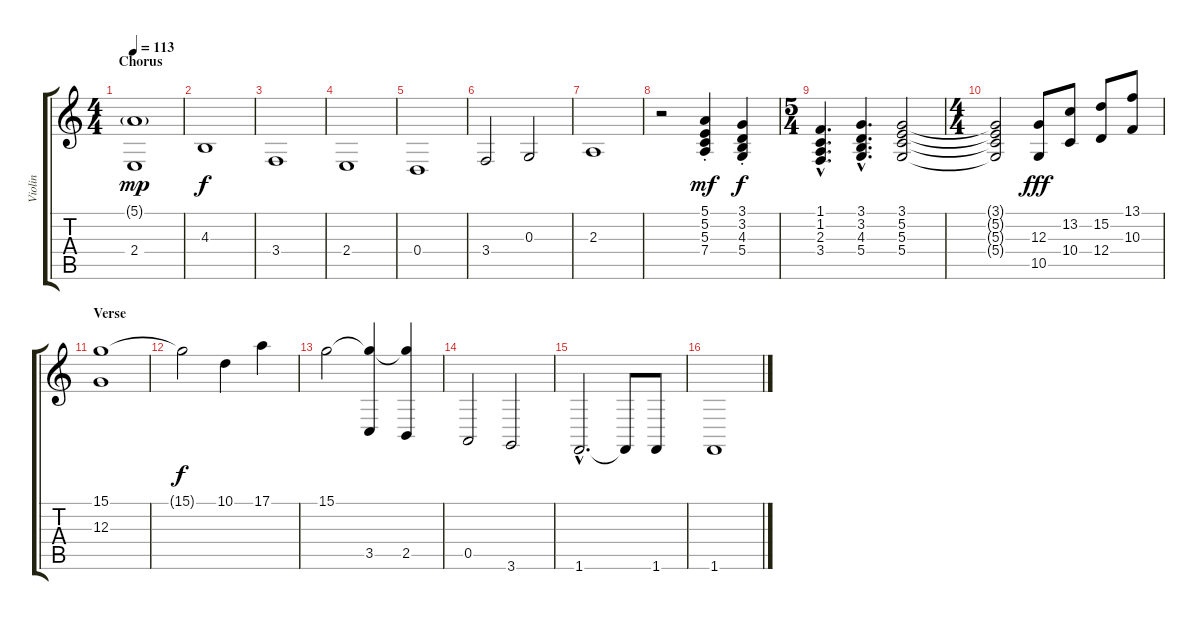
\track ("Violin" "Violin") {instrument violin}
\staff {score tabs}
\tuning (E4 B3 G3 D3 A2 E2) {hide}
\ts (4 4)
\section ("" "Chorus")
\tempo 113
\clef g2
\ks c
(5.1{g} 2.4).1{dy mp} |
4.3.1{dy f} |
3.4.1 |
2.4.1 |
0.4.1 |
3.4.2 0.3.2 |
2.3.1 |
r.2 (5.1{st} 5.2{st} 5.3{st} 7.4{st}).4{dy mf} (3.1{st} 3.2{st} 4.3{st} 5.4{st}).4{dy f} |
\ts (5 4)
(1.1{hac} 1.2{hac} 2.3{hac} 3.4{hac}).4{d} (3.1{hac} 3.2{hac} 4.3{hac} 5.4{hac}).4{d} (3.1 5.2 5.3 5.4).2 |
\ts (4 4)
(3.1{t} 5.2{t} 5.3{t} 5.4{t}).2 (12.3 10.5).8{dy fff} (13.2 10.4).8 (15.2 12.4).8 (13.1 10.3).8 |
\section ("" "Verse")
(15.1 12.3).1 |
15.1{t}.2{dy f} 10.1.4 17.1.4 |
15.1.2 (15.1{t} 3.5).4 (15.1{t} 2.5).4 |
0.5.2 3.6.2 |
1.6{hac}.2{d} 1.6{t}.8 1.6.8 |
1.6.1
